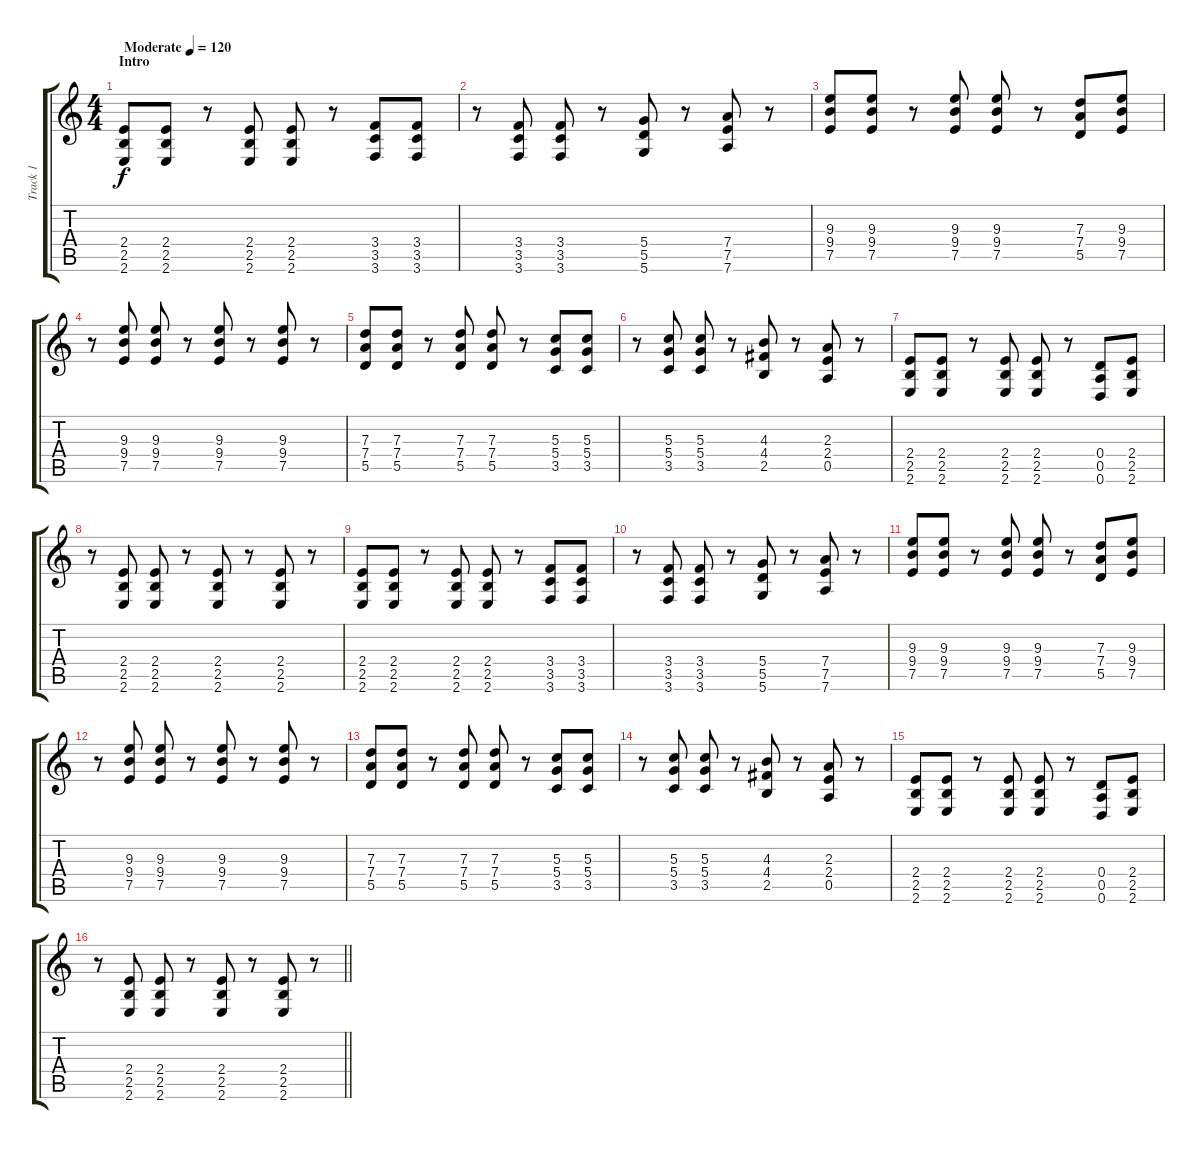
\track ("Track 1" "Track 1") {instrument distortionguitar}
\staff {score tabs}
\tuning (E4 B3 G3 D3 A2 D2) {hide}
\ts (4 4)
\section ("" "Intro")
\tempo (120 "Moderate")
\tempo 195
\tempo (120 "Moderate")
\clef g2
\ks c
(2.4 2.5 2.6).8{dy f instrument distortionguitar} (2.4 2.5 2.6).8 r.8 (2.4 2.5 2.6).8 (2.4 2.5 2.6).8 r.8 (3.4 3.5 3.6).8 (3.4 3.5 3.6).8 |
r.8 (3.4 3.5 3.6).8 (3.4 3.5 3.6).8 r.8 (5.4 5.5 5.6).8 r.8 (7.4 7.5 7.6).8 r.8 |
(9.3 9.4 7.5).8 (9.3 9.4 7.5).8 r.8 (9.3 9.4 7.5).8 (9.3 9.4 7.5).8 r.8 (7.3 7.4 5.5).8 (9.3 9.4 7.5).8 |
r.8 (9.3 9.4 7.5).8 (9.3 9.4 7.5).8 r.8 (9.3 9.4 7.5).8 r.8 (9.3 9.4 7.5).8 r.8 |
(7.3 7.4 5.5).8 (7.3 7.4 5.5).8 r.8 (7.3 7.4 5.5).8 (7.3 7.4 5.5).8 r.8 (5.3 5.4 3.5).8 (5.3 5.4 3.5).8 |
r.8 (5.3 5.4 3.5).8 (5.3 5.4 3.5).8 r.8 (4.3 4.4 2.5).8 r.8 (2.3 2.4 0.5).8 r.8 |
(2.4 2.5 2.6).8 (2.4 2.5 2.6).8 r.8 (2.4 2.5 2.6).8 (2.4 2.5 2.6).8 r.8 (0.4 0.5 0.6).8 (2.4 2.5 2.6).8 |
r.8 (2.4 2.5 2.6).8 (2.4 2.5 2.6).8 r.8 (2.4 2.5 2.6).8 r.8 (2.4 2.5 2.6).8 r.8 |
(2.4 2.5 2.6).8 (2.4 2.5 2.6).8 r.8 (2.4 2.5 2.6).8 (2.4 2.5 2.6).8 r.8 (3.4 3.5 3.6).8 (3.4 3.5 3.6).8 |
r.8 (3.4 3.5 3.6).8 (3.4 3.5 3.6).8 r.8 (5.4 5.5 5.6).8 r.8 (7.4 7.5 7.6).8 r.8 |
(9.3 9.4 7.5).8 (9.3 9.4 7.5).8 r.8 (9.3 9.4 7.5).8 (9.3 9.4 7.5).8 r.8 (7.3 7.4 5.5).8 (9.3 9.4 7.5).8 |
r.8 (9.3 9.4 7.5).8 (9.3 9.4 7.5).8 r.8 (9.3 9.4 7.5).8 r.8 (9.3 9.4 7.5).8 r.8 |
(7.3 7.4 5.5).8 (7.3 7.4 5.5).8 r.8 (7.3 7.4 5.5).8 (7.3 7.4 5.5).8 r.8 (5.3 5.4 3.5).8 (5.3 5.4 3.5).8 |
r.8 (5.3 5.4 3.5).8 (5.3 5.4 3.5).8 r.8 (4.3 4.4 2.5).8 r.8 (2.3 2.4 0.5).8 r.8 |
(2.4 2.5 2.6).8 (2.4 2.5 2.6).8 r.8 (2.4 2.5 2.6).8 (2.4 2.5 2.6).8 r.8 (0.4 0.5 0.6).8 (2.4 2.5 2.6).8 |
\barLineRight lightlight
r.8 (2.4 2.5 2.6).8 (2.4 2.5 2.6).8 r.8 (2.4 2.5 2.6).8 r.8 (2.4 2.5 2.6).8 r.8
